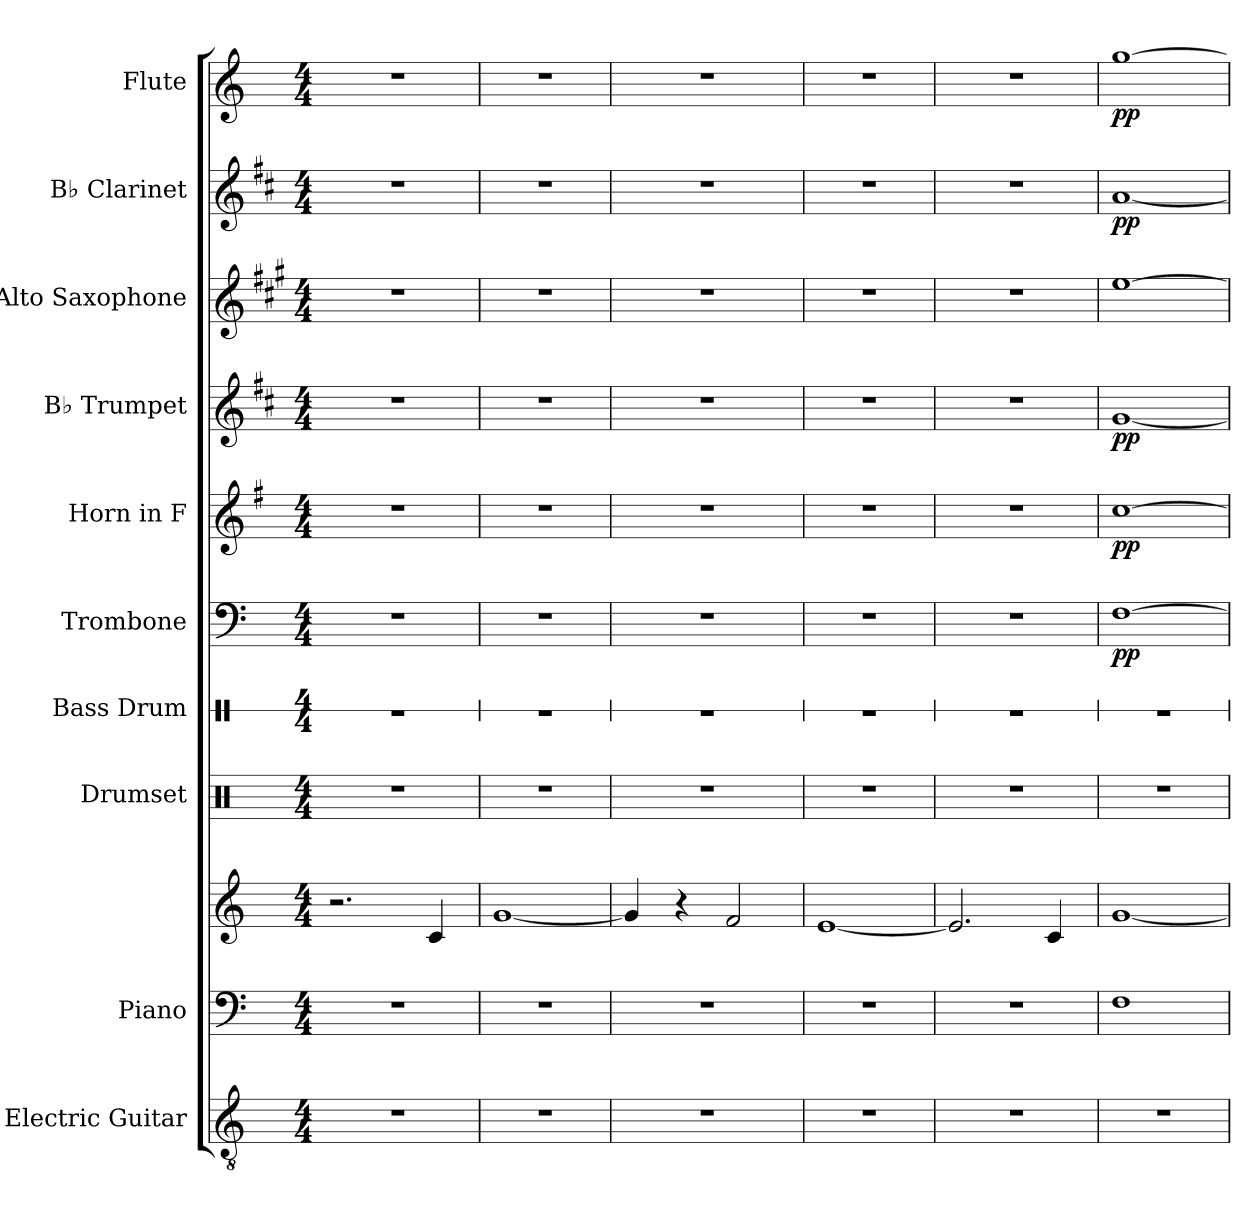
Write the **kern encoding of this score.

**kern	**kern	**kern	**kern	**kern	**kern	**dynam	**kern	**dynam	**kern	**dynam	**kern	**kern	**dynam	**kern	**dynam
*part10	*part9	*part9	*part8	*part7	*part6	*part6	*part5	*part5	*part4	*part4	*part3	*part2	*part2	*part1	*part1
*staff11	*staff10	*staff9	*staff8	*staff7	*staff6	*staff6	*staff5	*staff5	*staff4	*staff4	*staff3	*staff2	*staff2	*staff1	*staff1
*I"Electric Guitar	*I"Piano	*	*I"Drumset	*I"Bass Drum	*I"Trombone	*	*I"Horn in F	*	*I"B♭ Trumpet	*	*I"Alto Saxophone	*I"B♭ Clarinet	*	*I"Flute	*
*I'El. Guit.	*I'Pno.	*	*I'Drs.	*I'B. Dr.	*I'Tbn.	*	*	*	*I'B♭ Tpt.	*	*I'A. Sax.	*I'B♭ Cl.	*	*I'Fl.	*
*	*	*	*	*stria1	*	*	*	*	*	*	*	*	*	*	*
*clefGv2	*clefF4	*clefG2	*clefX	*clefX	*clefF4	*	*clefG2	*	*clefG2	*	*clefG2	*clefG2	*	*clefG2	*
*	*	*	*	*	*	*	*ITrd4c7	*	*ITrd1c2	*	*ITrd5c9	*ITrd1c2	*	*	*
*k[]	*k[]	*k[]	*k[]	*k[]	*k[]	*	*k[]	*	*k[]	*	*k[]	*k[]	*	*k[]	*
*M4/4	*M4/4	*M4/4	*M4/4	*M4/4	*M4/4	*	*M4/4	*	*M4/4	*	*M4/4	*M4/4	*	*M4/4	*
=1	=1	=1	=1	=1	=1	=1	=1	=1	=1	=1	=1	=1	=1	=1	=1
1r	1r	2.r	1r	1r	1r	.	1r	.	1r	.	1r	1r	.	1r	.
.	.	4c/	.	.	.	.	.	.	.	.	.	.	.	.	.
=2	=2	=2	=2	=2	=2	=2	=2	=2	=2	=2	=2	=2	=2	=2	=2
1r	1r	[1g	1r	1r	1r	.	1r	.	1r	.	1r	1r	.	1r	.
=3	=3	=3	=3	=3	=3	=3	=3	=3	=3	=3	=3	=3	=3	=3	=3
1r	1r	4g/]	1r	1r	1r	.	1r	.	1r	.	1r	1r	.	1r	.
.	.	4r	.	.	.	.	.	.	.	.	.	.	.	.	.
.	.	2f/	.	.	.	.	.	.	.	.	.	.	.	.	.
=4	=4	=4	=4	=4	=4	=4	=4	=4	=4	=4	=4	=4	=4	=4	=4
1r	1r	[1e	1r	1r	1r	.	1r	.	1r	.	1r	1r	.	1r	.
=5	=5	=5	=5	=5	=5	=5	=5	=5	=5	=5	=5	=5	=5	=5	=5
1r	1r	2.e/]	1r	1r	1r	.	1r	.	1r	.	1r	1r	.	1r	.
.	.	4c/	.	.	.	.	.	.	.	.	.	.	.	.	.
=6	=6	=6	=6	=6	=6	=6	=6	=6	=6	=6	=6	=6	=6	=6	=6
!	!	!	!	!	!	!LO:DY:b	!	!LO:DY:b	!	!LO:DY:b	!	!	!LO:DY:b	!	!LO:DY:b
1r	1F	[1g	1r	1r	[1F	pp	[1f	pp	[1f	pp	[1g	[1g	pp	[1gg	pp
=	=	=	=	=	=	=	=	=	=	=	=	=	=	=	=
*-	*-	*-	*-	*-	*-	*-	*-	*-	*-	*-	*-	*-	*-	*-	*-
